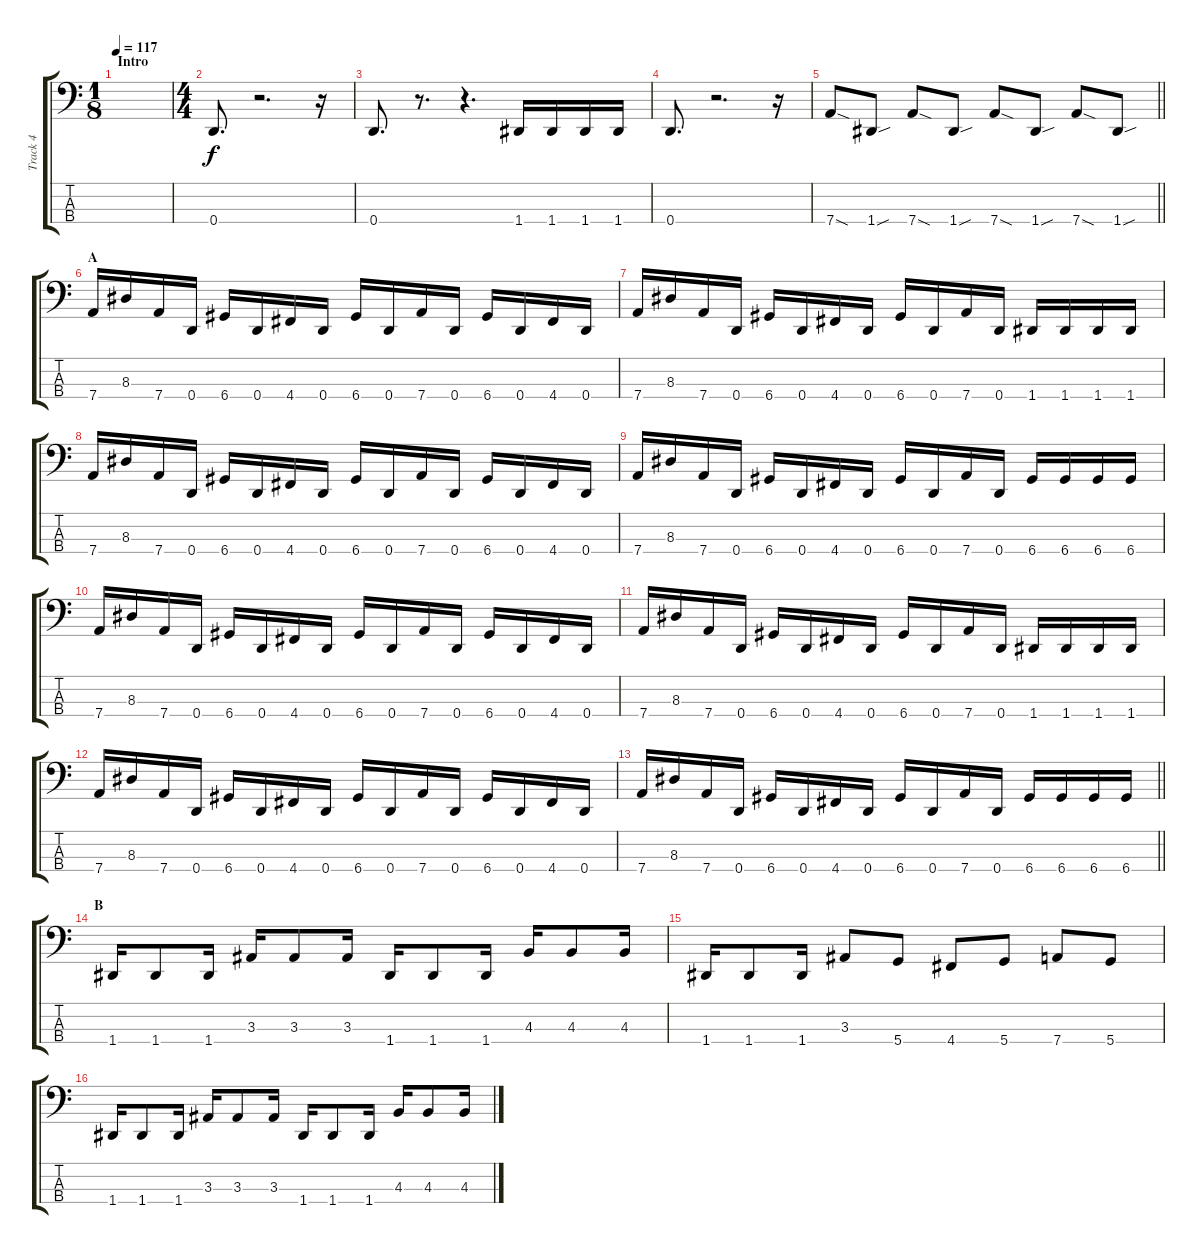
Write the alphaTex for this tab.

\track ("Track 4" "Track 4") {instrument electricbasspick}
\staff {score tabs}
\tuning (F2 C2 G1 D1) {hide}
\ts (1 8)
\section ("" "Intro")
\tempo 117
\clef f4
\ks c
|
\ts (4 4)
0.4.8{d} r.2{d} r.16 |
0.4.8{d} r.8{d} r.4{d} 1.4.16 1.4.16 1.4.16 1.4.16 |
0.4.8{d} r.2{d} r.16 |
\barLineRight lightlight
7.4{sod}.8 1.4{sou}.8 7.4{sod}.8 1.4{sou}.8 7.4{sod}.8 1.4{sou}.8 7.4{sod}.8 1.4{sou}.8 |
\section ("" "A")
7.4.16 8.3.16 7.4.16 0.4.16 6.4.16 0.4.16 4.4.16 0.4.16 6.4.16 0.4.16 7.4.16 0.4.16 6.4.16 0.4.16 4.4.16 0.4.16 |
7.4.16 8.3.16 7.4.16 0.4.16 6.4.16 0.4.16 4.4.16 0.4.16 6.4.16 0.4.16 7.4.16 0.4.16 1.4.16 1.4.16 1.4.16 1.4.16 |
7.4.16 8.3.16 7.4.16 0.4.16 6.4.16 0.4.16 4.4.16 0.4.16 6.4.16 0.4.16 7.4.16 0.4.16 6.4.16 0.4.16 4.4.16 0.4.16 |
7.4.16 8.3.16 7.4.16 0.4.16 6.4.16 0.4.16 4.4.16 0.4.16 6.4.16 0.4.16 7.4.16 0.4.16 6.4.16 6.4.16 6.4.16 6.4.16 |
7.4.16 8.3.16 7.4.16 0.4.16 6.4.16 0.4.16 4.4.16 0.4.16 6.4.16 0.4.16 7.4.16 0.4.16 6.4.16 0.4.16 4.4.16 0.4.16 |
7.4.16 8.3.16 7.4.16 0.4.16 6.4.16 0.4.16 4.4.16 0.4.16 6.4.16 0.4.16 7.4.16 0.4.16 1.4.16 1.4.16 1.4.16 1.4.16 |
7.4.16 8.3.16 7.4.16 0.4.16 6.4.16 0.4.16 4.4.16 0.4.16 6.4.16 0.4.16 7.4.16 0.4.16 6.4.16 0.4.16 4.4.16 0.4.16 |
\barLineRight lightlight
7.4.16 8.3.16 7.4.16 0.4.16 6.4.16 0.4.16 4.4.16 0.4.16 6.4.16 0.4.16 7.4.16 0.4.16 6.4.16 6.4.16 6.4.16 6.4.16 |
\section ("" "B")
1.4.16 1.4.8 1.4.16 3.3.16 3.3.8 3.3.16 1.4.16 1.4.8 1.4.16 4.3.16 4.3.8 4.3.16 |
1.4.16 1.4.8 1.4.16 3.3.8 5.4.8 4.4.8 5.4.8 7.4.8 5.4.8 |
1.4.16 1.4.8 1.4.16 3.3.16 3.3.8 3.3.16 1.4.16 1.4.8 1.4.16 4.3.16 4.3.8 4.3.16
